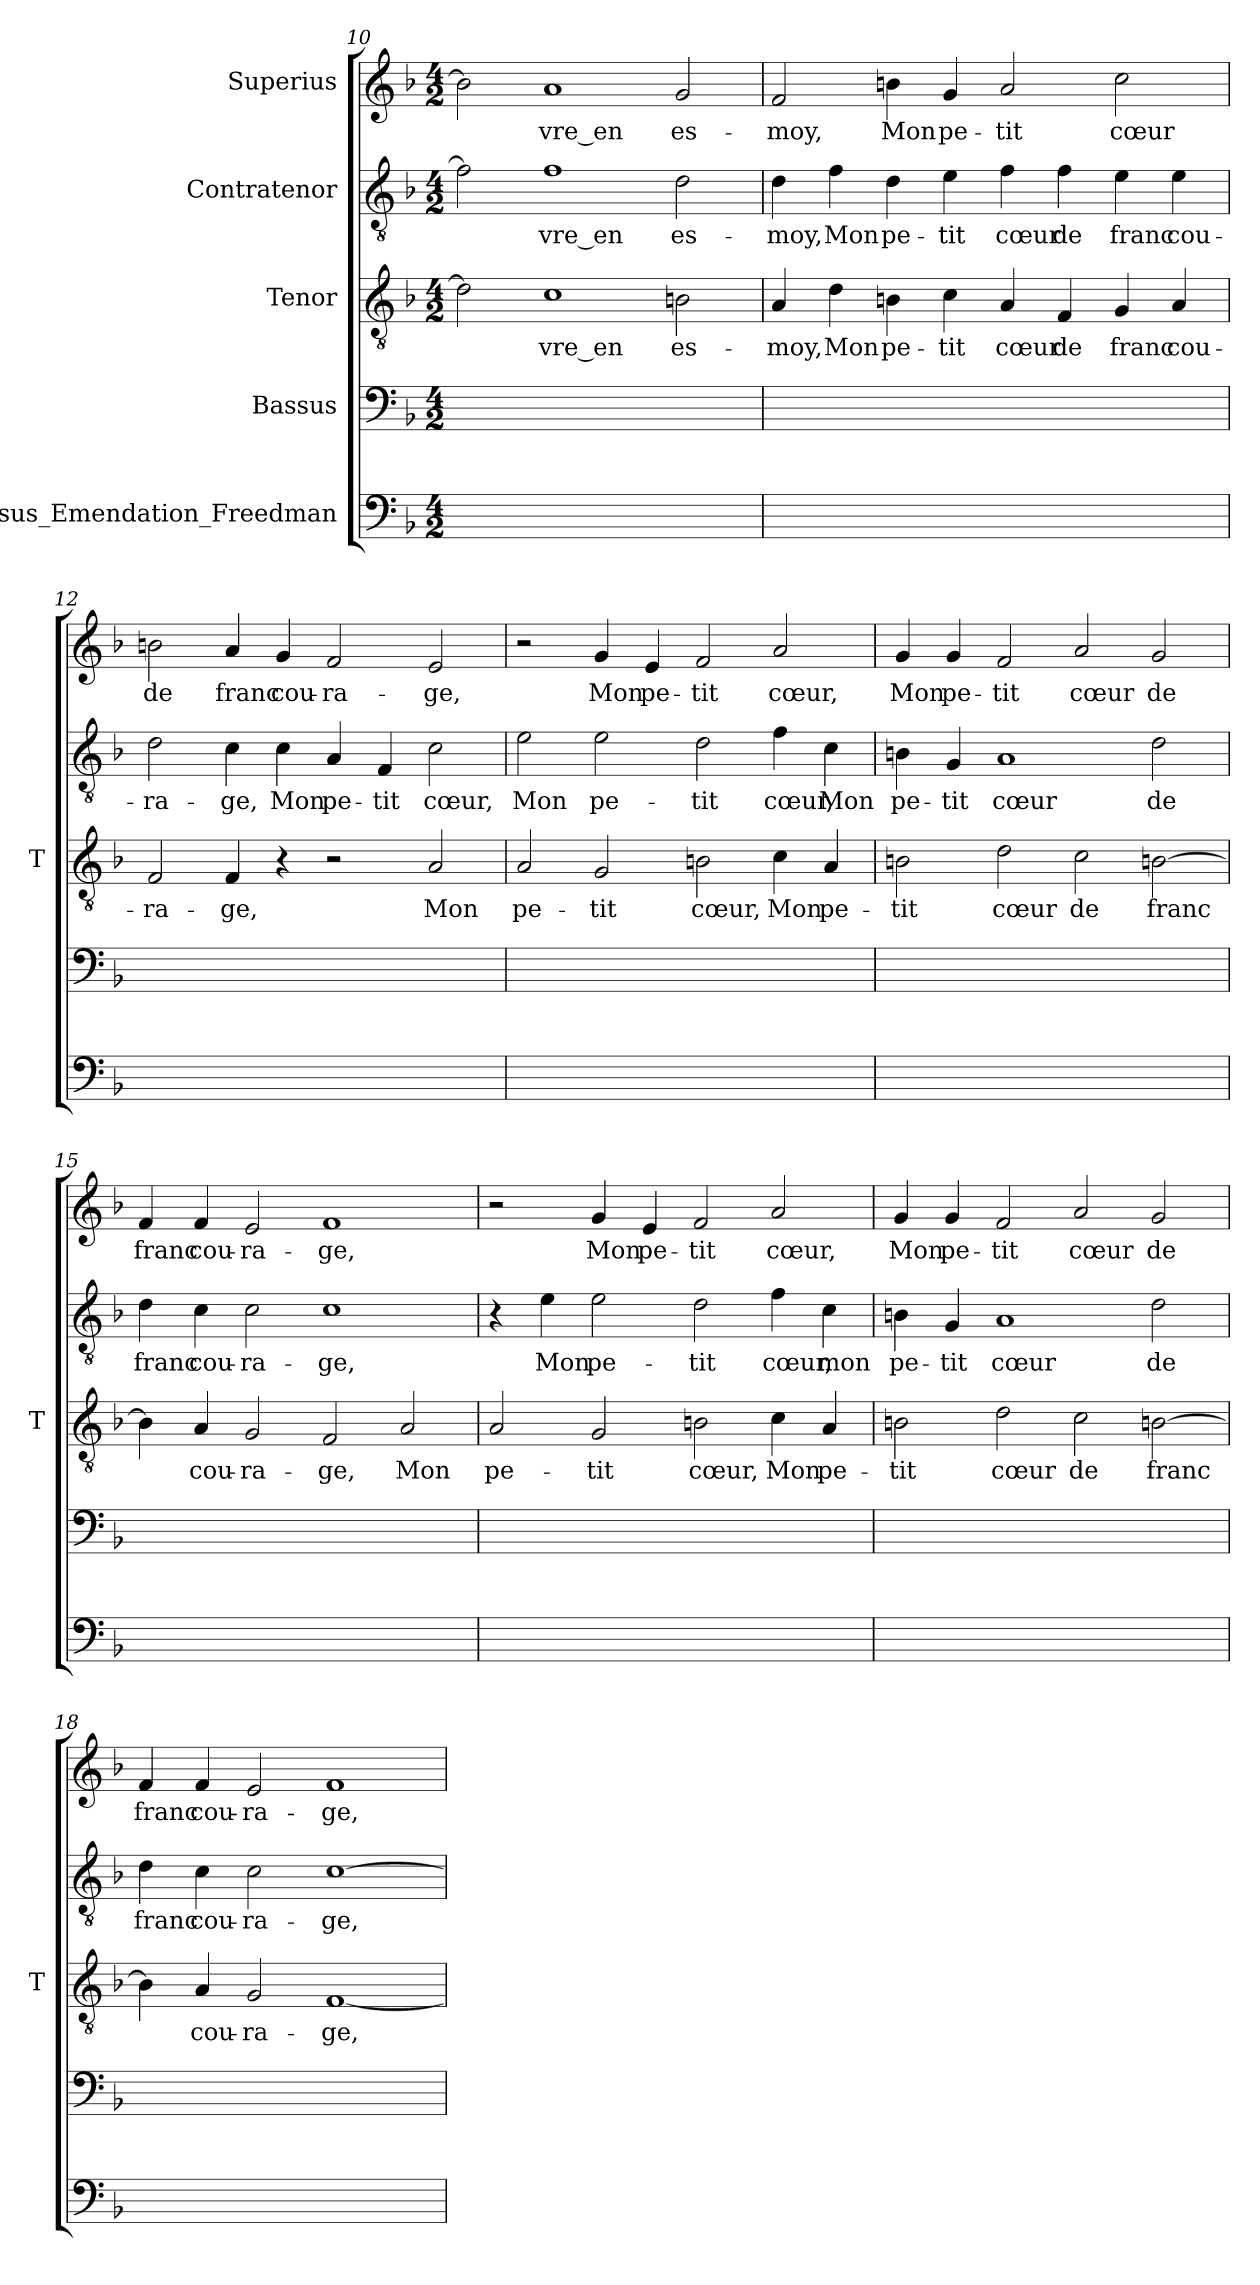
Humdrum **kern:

**kern	**kern	**kern	**text	**kern	**text	**kern	**text
*part5	*part4	*part3	*part3	*part2	*part2	*part1	*part1
*staff5	*staff4	*staff3	*staff3	*staff2	*staff2	*staff1	*staff1
*I"Bassus_Emendation_Freedman	*I"Bassus	*I"Tenor	*	*I"Contratenor	*	*I"Superius	*
*	*	*I'T	*	*	*	*	*
*clefF4	*clefF4	*clefGv2	*	*clefGv2	*	*clefG2	*
*k[b-]	*k[b-]	*k[b-]	*	*k[b-]	*	*k[b-]	*
*M4/2	*M4/2	*M4/2	*	*M4/2	*	*M4/2	*
=10	=10	=10	=10	=10	=10	=10	=10
0ryy	0ryy	2d]	.	2f]	.	2bn]	.
.	.	1c	-vre_en	1f	-vre_en	1a	-vre_en
.	.	2Bn	es-	2d	es-	2g	es-
=11	=11	=11	=11	=11	=11	=11	=11
0ryy	0ryy	4A	-moy,	4d	-moy,	2f	-moy,
.	.	4d	-Mon	4f	-Mon	.	.
.	.	4Bn	pe-	4d	pe-	4bn	-Mon
.	.	4c	-tit	4e	-tit	4g	pe-
.	.	4A	-cœur	4f	-cœur	2a	-tit
.	.	4F	-de	4f	-de	.	.
.	.	4G	-franc	4e	-franc	2cc	-cœur
.	.	4A	cou-	4e	cou-	.	.
=12	=12	=12	=12	=12	=12	=12	=12
0ryy	0ryy	2F	ra-	2d	ra-	2bn	-de
.	.	4F	-ge,	4c	-ge,	4a	-franc
.	.	4r	.	4c	-Mon	4g	cou-
.	.	2r	.	4A	pe-	2f	ra-
.	.	.	.	4F	-tit	.	.
.	.	2A	-Mon	2c	-cœur,	2e	-ge,
=13	=13	=13	=13	=13	=13	=13	=13
0ryy	0ryy	2A	pe-	2e	-Mon	2r	.
.	.	2G	-tit	2e	pe-	4g	-Mon
.	.	.	.	.	.	4e	pe-
.	.	2Bn	-cœur,	2d	-tit	2f	-tit
.	.	4c	-Mon	4f	-cœur,	2a	-cœur,
.	.	4A	pe-	4c	-Mon	.	.
=14	=14	=14	=14	=14	=14	=14	=14
0ryy	0ryy	2Bn	-tit	4Bn	pe-	4g	-Mon
.	.	.	.	4G	-tit	4g	pe-
.	.	2d	-cœur	1A	-cœur	2f	-tit
.	.	2c	-de	.	.	2a	-cœur
.	.	[2Bn	-franc	2d	-de	2g	-de
=15	=15	=15	=15	=15	=15	=15	=15
0ryy	0ryy	4B]	.	4d	-franc	4f	-franc
.	.	4A	cou-	4c	cou-	4f	cou-
.	.	2G	ra-	2c	ra-	2e	ra-
.	.	2F	-ge,	1c	-ge,	1f	-ge,
.	.	2A	-Mon	.	.	.	.
=16	=16	=16	=16	=16	=16	=16	=16
0ryy	0ryy	2A	pe-	4r	.	2r	.
.	.	.	.	4e	-Mon	.	.
.	.	2G	-tit	2e	pe-	4g	-Mon
.	.	.	.	.	.	4e	pe-
.	.	2Bn	-cœur,	2d	-tit	2f	-tit
.	.	4c	-Mon	4f	-cœur,	2a	-cœur,
.	.	4A	pe-	4c	-mon	.	.
=17	=17	=17	=17	=17	=17	=17	=17
0ryy	0ryy	2Bn	-tit	4Bn	pe-	4g	-Mon
.	.	.	.	4G	-tit	4g	pe-
.	.	2d	-cœur	1A	-cœur	2f	-tit
.	.	2c	-de	.	.	2a	-cœur
.	.	[2Bn	-franc	2d	-de	2g	-de
=18	=18	=18	=18	=18	=18	=18	=18
0ryy	0ryy	4B]	.	4d	-franc	4f	-franc
.	.	4A	cou-	4c	cou-	4f	cou-
.	.	2G	ra-	2c	ra-	2e	ra-
.	.	[1F	-ge,	[1c	-ge,	1f	-ge,
=	=	=	=	=	=	=	=
*-	*-	*-	*-	*-	*-	*-	*-
